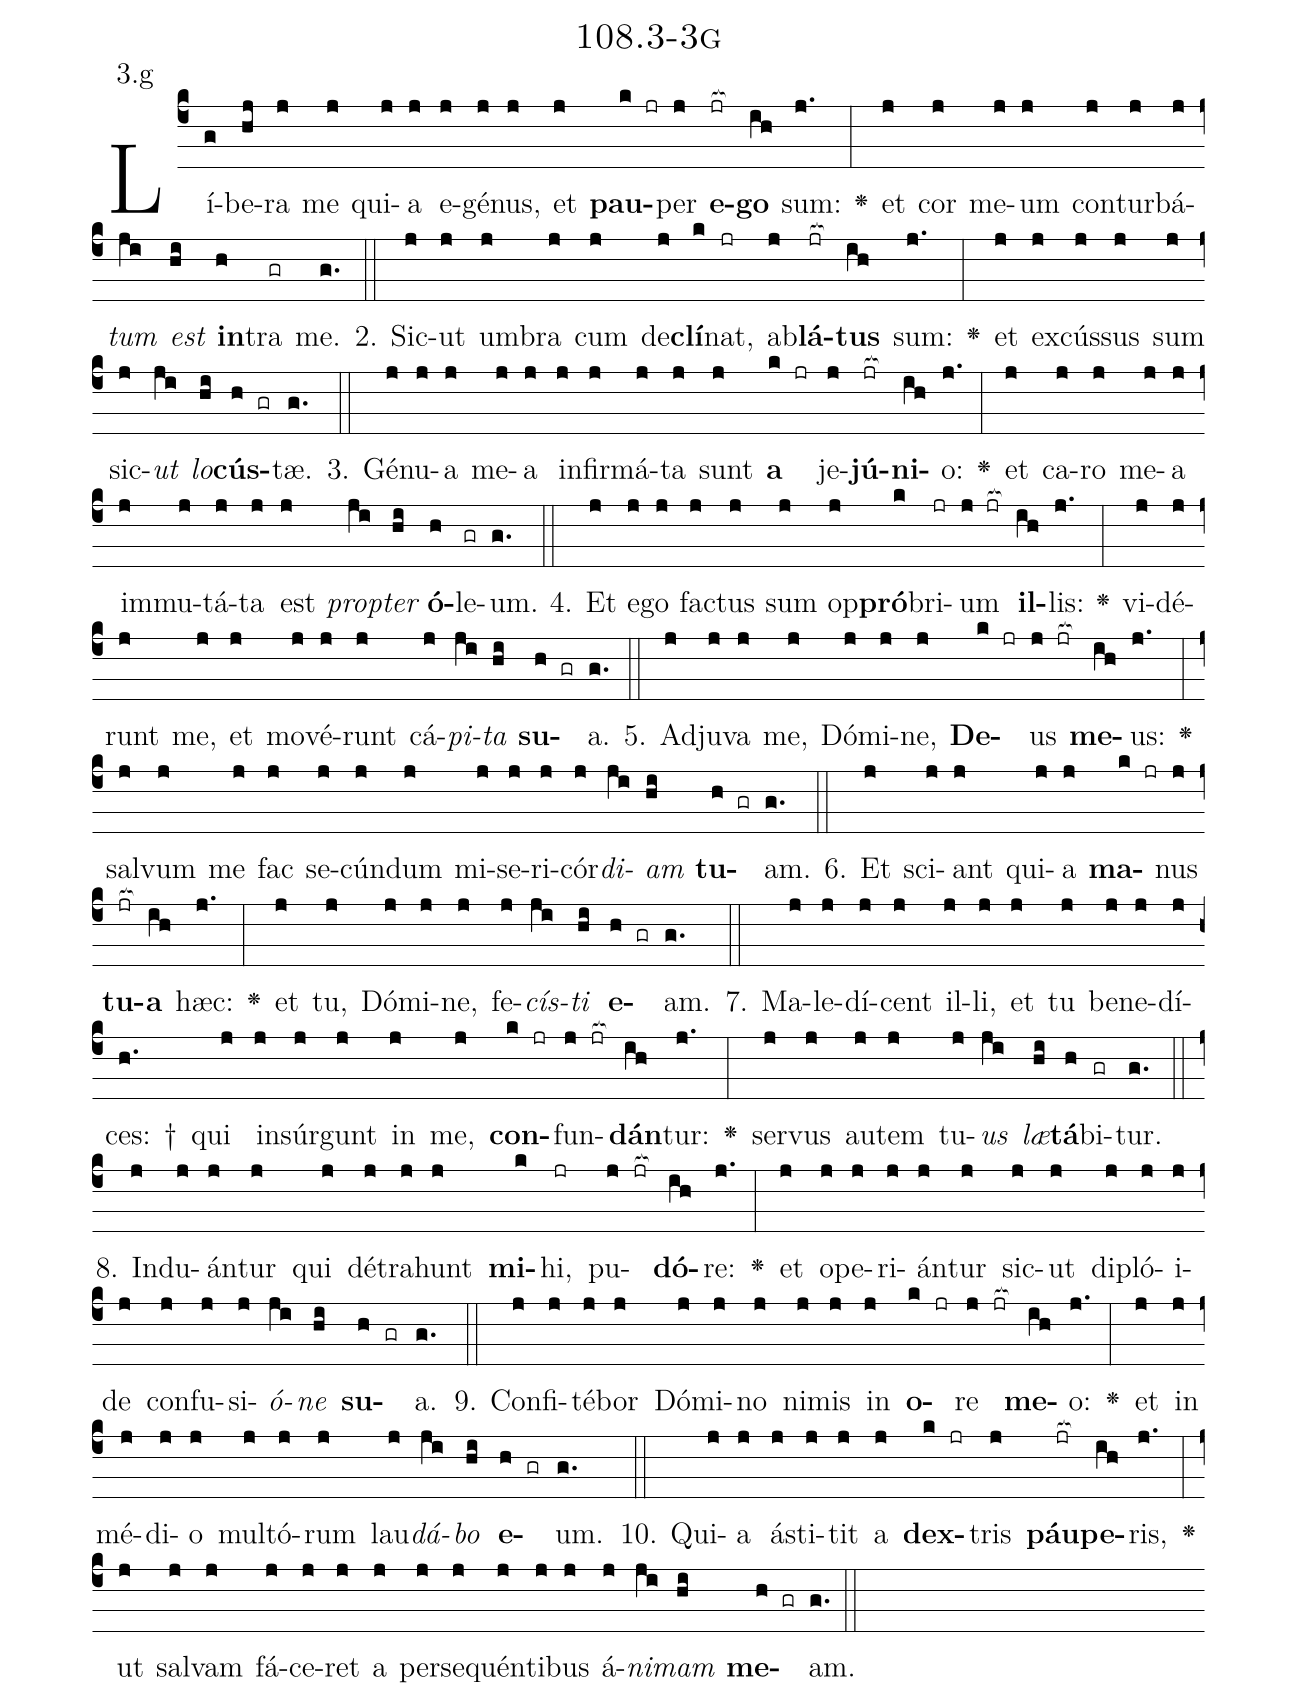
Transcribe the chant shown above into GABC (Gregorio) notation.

name: 108.3-3g;
annotation: 3.g;
%%
(c4)Lí(g)be(hj)ra(j) me(j) qui(j)a(j) e(j)gé(j)nus,(j) et(j) <b>pau</b>(k jr)per(j) <b>e</b>(jr[ocb:1{])<b>go</b>(ih[ocb:0}]) sum:(j.) <v>\greheightstar</v>(:) et(j) cor(j) me(j)um(j) con(j)tur(j)bá(j)<i>tum</i>(ji) <i>est</i>(hi) <b>in</b>(h)tra(gr) me.(g.) (::)
2. Sic(j)ut(j) um(j)bra(j) cum(j) de(j)<b>clí</b>(k)nat,(jr) ab(j)<b>lá</b>(jr[ocb:1{])<b>tus</b>(ih[ocb:0}]) sum:(j.) <v>\greheightstar</v>(:) et(j) ex(j)cús(j)sus(j) sum(j) sic(j)<i>ut</i>(ji) <i>lo</i>(hi)<b>cús</b>(h gr)tæ.(g.) (::)
3. Gé(j)nu(j)a(j) me(j)a(j) in(j)fir(j)má(j)ta(j) sunt(j) <b>a</b>(k jr) je(j)<b>jú</b>(jr[ocb:1{])<b>ni</b>(ih[ocb:0}])o:(j.) <v>\greheightstar</v>(:) et(j) ca(j)ro(j) me(j)a(j) im(j)mu(j)tá(j)ta(j) est(j) <i>prop</i>(ji)<i>ter</i>(hi) <b>ó</b>(h)le(gr)um.(g.) (::)
4. Et(j) e(j)go(j) fac(j)tus(j) sum(j) op(j)<b>pró</b>(k)bri(jr)um(j jr[ocb:1{]) <b>il</b>(ih[ocb:0}])lis:(j.) <v>\greheightstar</v>(:) vi(j)dé(j)runt(j) me,(j) et(j) mo(j)vé(j)runt(j) cá(j)<i>pi</i>(ji)<i>ta</i>(hi) <b>su</b>(h gr)a.(g.) (::)
5. Ad(j)ju(j)va(j) me,(j) Dó(j)mi(j)ne,(j) <b>De</b>(k jr)us(j jr[ocb:1{]) <b>me</b>(ih[ocb:0}])us:(j.) <v>\greheightstar</v>(:) sal(j)vum(j) me(j) fac(j) se(j)cún(j)dum(j) mi(j)se(j)ri(j)cór(j)<i>di</i>(ji)<i>am</i>(hi) <b>tu</b>(h gr)am.(g.) (::)
6. Et(j) sci(j)ant(j) qui(j)a(j) <b>ma</b>(k jr)nus(j) <b>tu</b>(jr[ocb:1{])<b>a</b>(ih[ocb:0}]) hæc:(j.) <v>\greheightstar</v>(:) et(j) tu,(j) Dó(j)mi(j)ne,(j) fe(j)<i>cís</i>(ji)<i>ti</i>(hi) <b>e</b>(h gr)am.(g.) (::)
7. Ma(j)le(j)dí(j)cent(j) il(j)li,(j) et(j) tu(j) be(j)ne(j)dí(j)ces: †(h.) qui(j) in(j)súr(j)gunt(j) in(j) me,(j) <b>con</b>(k jr)fun(j jr[ocb:1{])<b>dán</b>(ih[ocb:0}])tur:(j.) <v>\greheightstar</v>(:) ser(j)vus(j) au(j)tem(j) tu(j)<i>us</i>(ji) <i>læ</i>(hi)<b>tá</b>(h)bi(gr)tur.(g.) (::)
8. Ind(j)u(j)án(j)tur(j) qui(j) dé(j)tra(j)hunt(j) <b>mi</b>(k)hi,(jr) pu(j jr[ocb:1{])<b>dó</b>(ih[ocb:0}])re:(j.) <v>\greheightstar</v>(:) et(j) o(j)pe(j)ri(j)án(j)tur(j) sic(j)ut(j) di(j)pló(j)i(j)de(j) con(j)fu(j)si(j)<i>ó</i>(ji)<i>ne</i>(hi) <b>su</b>(h gr)a.(g.) (::)
9. Con(j)fi(j)té(j)bor(j) Dó(j)mi(j)no(j) ni(j)mis(j) in(j) <b>o</b>(k jr)re(j jr[ocb:1{]) <b>me</b>(ih[ocb:0}])o:(j.) <v>\greheightstar</v>(:) et(j) in(j) mé(j)di(j)o(j) mul(j)tó(j)rum(j) lau(j)<i>dá</i>(ji)<i>bo</i>(hi) <b>e</b>(h gr)um.(g.) (::)
10. Qui(j)a(j) á(j)sti(j)tit(j) a(j) <b>dex</b>(k jr)tris(j) <b>páu</b>(jr[ocb:1{])<b>pe</b>(ih[ocb:0}])ris,(j.) <v>\greheightstar</v>(:) ut(j) sal(j)vam(j) fá(j)ce(j)ret(j) a(j) per(j)se(j)quén(j)ti(j)bus(j) á(j)<i>ni</i>(ji)<i>mam</i>(hi) <b>me</b>(h gr)am.(g.) (::)
